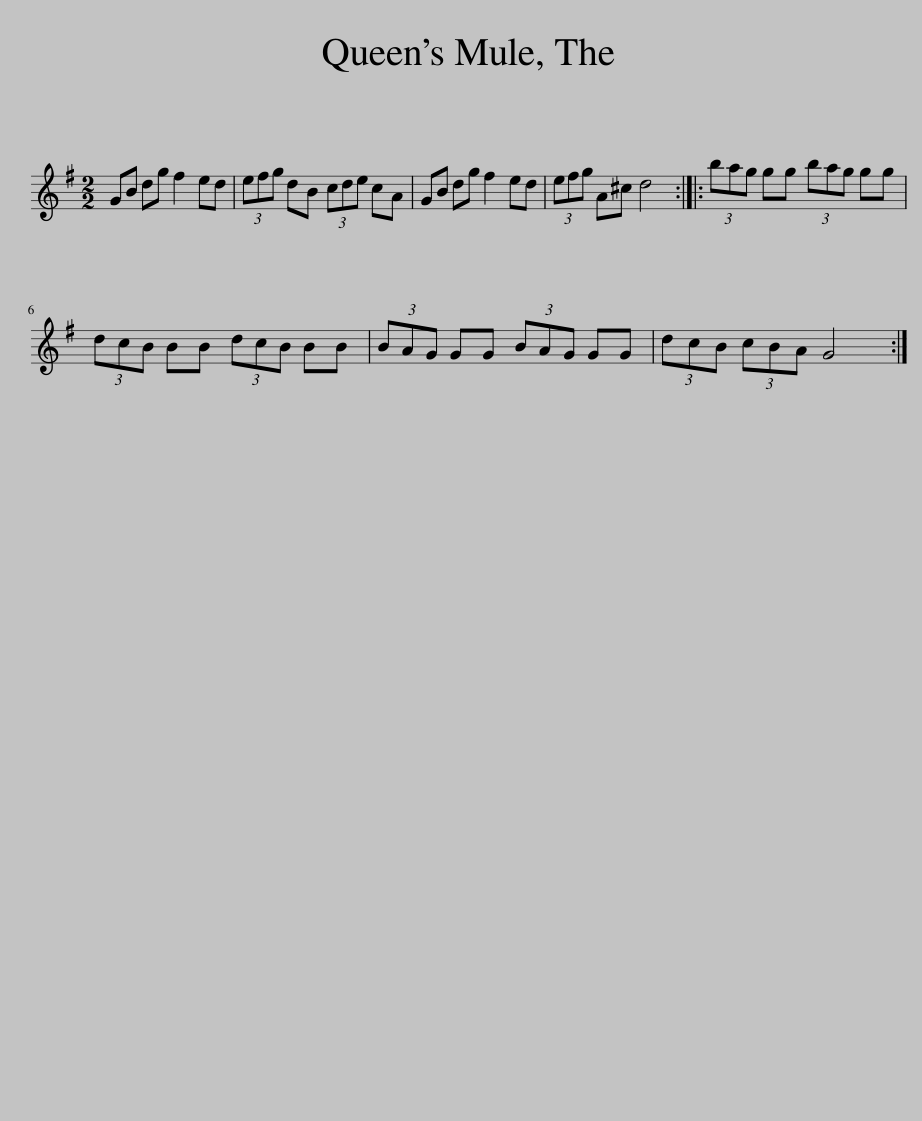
X:1
L:1/8
M:2/2
I:linebreak $
K:G
V:1 treble
V:1
 GB dg f2 ed | (3efg dB (3cde cA | GB dg f2 ed | (3efg A^c d4 :: (3bag gg (3bag gg |$ %5
 (3dcB BB (3dcB BB | (3BAG GG (3BAG GG | (3dcB (3cBA G4 :| %8
